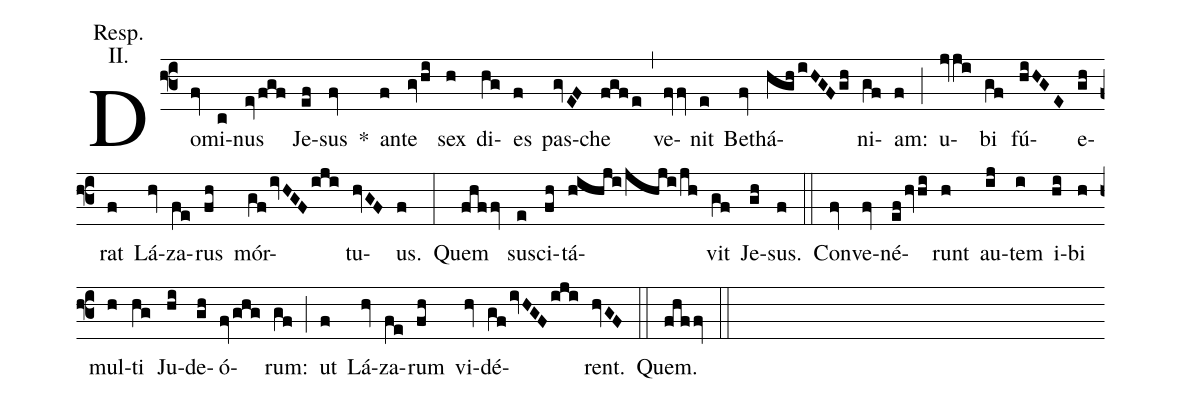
annotation: Resp.;
annotation: II.;
%%
(f3) Do(fv)mi(c)nus(evfgf) Je(ef)sus(fv) *() an(f)te(gvhi) sex(h) di(hg)es(f) pas(gvEF)che(fgfe) (,)
ve(fvfv)nit(e) Be(fv)thá(hghiHGFgh)ni(gf)am:(f) (;)
u(jvji)bi(gf) fú(hiHGE)e(gh)rat(f) Lá(hv)za(fe)rus(fh) mór(gfivHGFiji)tu(hvGF)us.(f) (:)
Quem(fhffv) sus(e)ci(fh)tá(hihjijhjijh)vit(gf) Je(gh)sus.(f) (::)
Con(fv)ve(fv)né(efhvhi)runt(h) au(ij)tem(i) i(hi)bi(h) mul(h)ti(hg) Ju(hi)de(gh)ó(fvghg)rum:(gf) (;)
ut(f) Lá(hv)za(fe)rum(fh) vi(hv)dé(gfivHGFiji)rent.(hvGF) (::)
Quem.(fhffv) (::)
